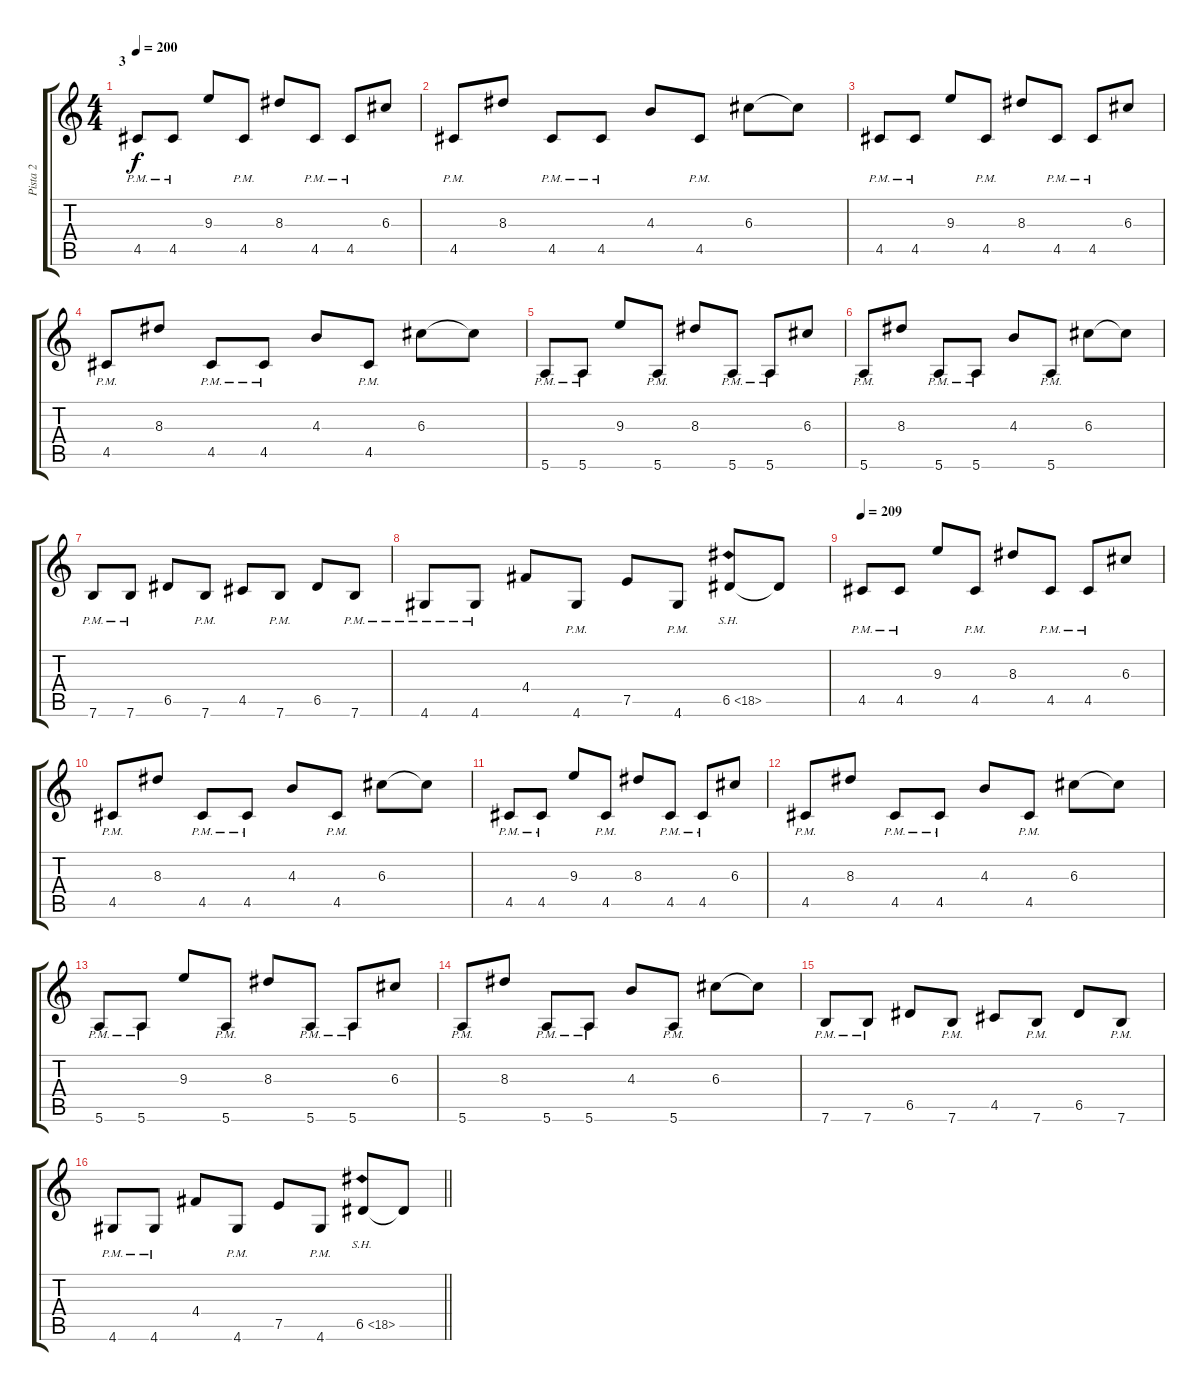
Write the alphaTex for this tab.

\track ("Pista 2" "Pista 2") {instrument distortionguitar}
\staff {score tabs}
\tuning (E4 B3 G3 D3 A2 E2) {hide}
\ts (4 4)
\section ("" "3")
\tempo 200
\clef g2
\ks c
4.5{pm}.8{dy f} 4.5{pm}.8 9.3.8 4.5{pm}.8 8.3.8 4.5{pm}.8 4.5{pm}.8 6.3.8 |
4.5{pm}.8 8.3.8 4.5{pm}.8 4.5{pm}.8 4.3.8 4.5{pm}.8 6.3.8 6.3{t}.8 |
4.5{pm}.8 4.5{pm}.8 9.3.8 4.5{pm}.8 8.3.8 4.5{pm}.8 4.5{pm}.8 6.3.8 |
4.5{pm}.8 8.3.8 4.5{pm}.8 4.5{pm}.8 4.3.8 4.5{pm}.8 6.3.8 6.3{t}.8 |
5.6{pm}.8 5.6{pm}.8 9.3.8 5.6{pm}.8 8.3.8 5.6{pm}.8 5.6{pm}.8 6.3.8 |
5.6{pm}.8 8.3.8 5.6{pm}.8 5.6{pm}.8 4.3.8 5.6{pm}.8 6.3.8 6.3{t}.8 |
7.6{pm}.8 7.6{pm}.8 6.5.8 7.6{pm}.8 4.5.8 7.6{pm}.8 6.5.8 7.6{pm}.8 |
4.6{pm}.8 4.6{pm}.8 4.4.8 4.6{pm}.8 7.5.8 4.6{pm}.8 6.5{sh 12}.8 6.5{t}.8 |
\tempo 209
4.5{pm}.8 4.5{pm}.8 9.3.8 4.5{pm}.8 8.3.8 4.5{pm}.8 4.5{pm}.8 6.3.8 |
4.5{pm}.8 8.3.8 4.5{pm}.8 4.5{pm}.8 4.3.8 4.5{pm}.8 6.3.8 6.3{t}.8 |
4.5{pm}.8 4.5{pm}.8 9.3.8 4.5{pm}.8 8.3.8 4.5{pm}.8 4.5{pm}.8 6.3.8 |
4.5{pm}.8 8.3.8 4.5{pm}.8 4.5{pm}.8 4.3.8 4.5{pm}.8 6.3.8 6.3{t}.8 |
5.6{pm}.8 5.6{pm}.8 9.3.8 5.6{pm}.8 8.3.8 5.6{pm}.8 5.6{pm}.8 6.3.8 |
5.6{pm}.8 8.3.8 5.6{pm}.8 5.6{pm}.8 4.3.8 5.6{pm}.8 6.3.8 6.3{t}.8 |
7.6{pm}.8 7.6{pm}.8 6.5.8 7.6{pm}.8 4.5.8 7.6{pm}.8 6.5.8 7.6{pm}.8 |
\barLineRight lightlight
4.6{pm}.8 4.6{pm}.8 4.4.8 4.6{pm}.8 7.5.8 4.6{pm}.8 6.5{sh 12}.8 6.5{t}.8
